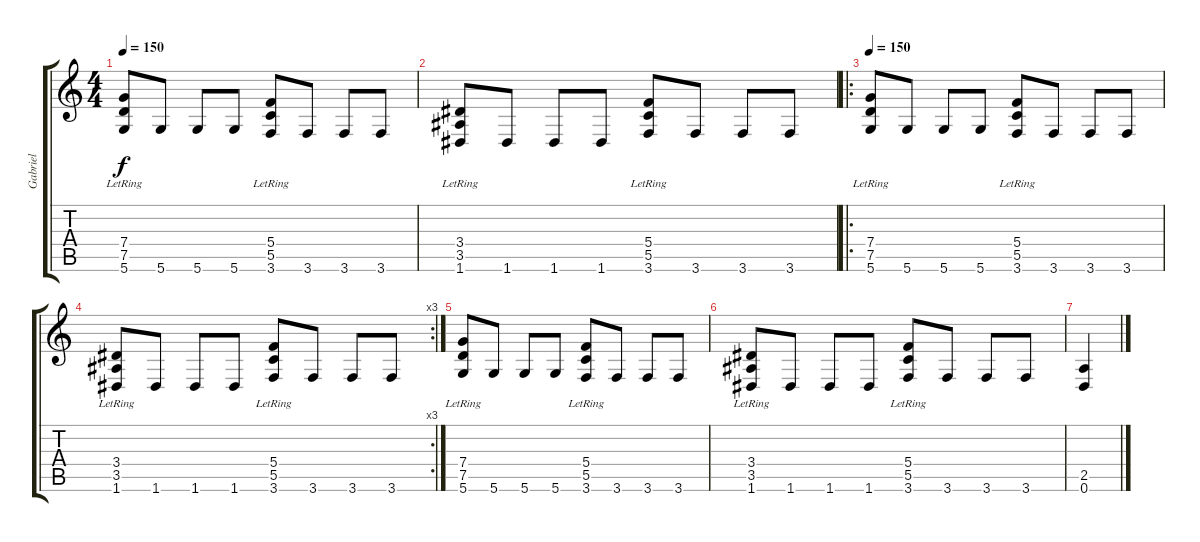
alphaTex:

\track ("Gabriel" "Gabriel") {instrument overdrivenguitar}
\staff {score tabs}
\tuning (D4 A3 F3 C3 G2 D2) {hide}
\ts (4 4)
\tempo 150
\clef g2
\ks c
(7.4{lr} 7.5{lr} 5.6).8{dy f} 5.6.8 5.6.8 5.6.8 (5.4{lr} 5.5{lr} 3.6).8 3.6.8 3.6.8 3.6.8 |
(3.4{lr} 3.5{lr} 1.6).8 1.6.8 1.6.8 1.6.8 (5.4{lr} 5.5{lr} 3.6).8 3.6.8 3.6.8 3.6.8 |
\ro
\tempo 150
(7.4{lr} 7.5{lr} 5.6).8 5.6.8 5.6.8 5.6.8 (5.4{lr} 5.5{lr} 3.6).8 3.6.8 3.6.8 3.6.8 |
\rc 3
(3.4{lr} 3.5{lr} 1.6).8 1.6.8 1.6.8 1.6.8 (5.4{lr} 5.5{lr} 3.6).8 3.6.8 3.6.8 3.6.8 |
(7.4{lr} 7.5{lr} 5.6).8 5.6.8 5.6.8 5.6.8 (5.4{lr} 5.5{lr} 3.6).8 3.6.8 3.6.8 3.6.8 |
(3.4{lr} 3.5{lr} 1.6).8 1.6.8 1.6.8 1.6.8 (5.4{lr} 5.5{lr} 3.6).8 3.6.8 3.6.8 3.6.8 |
(2.5 0.6).4
